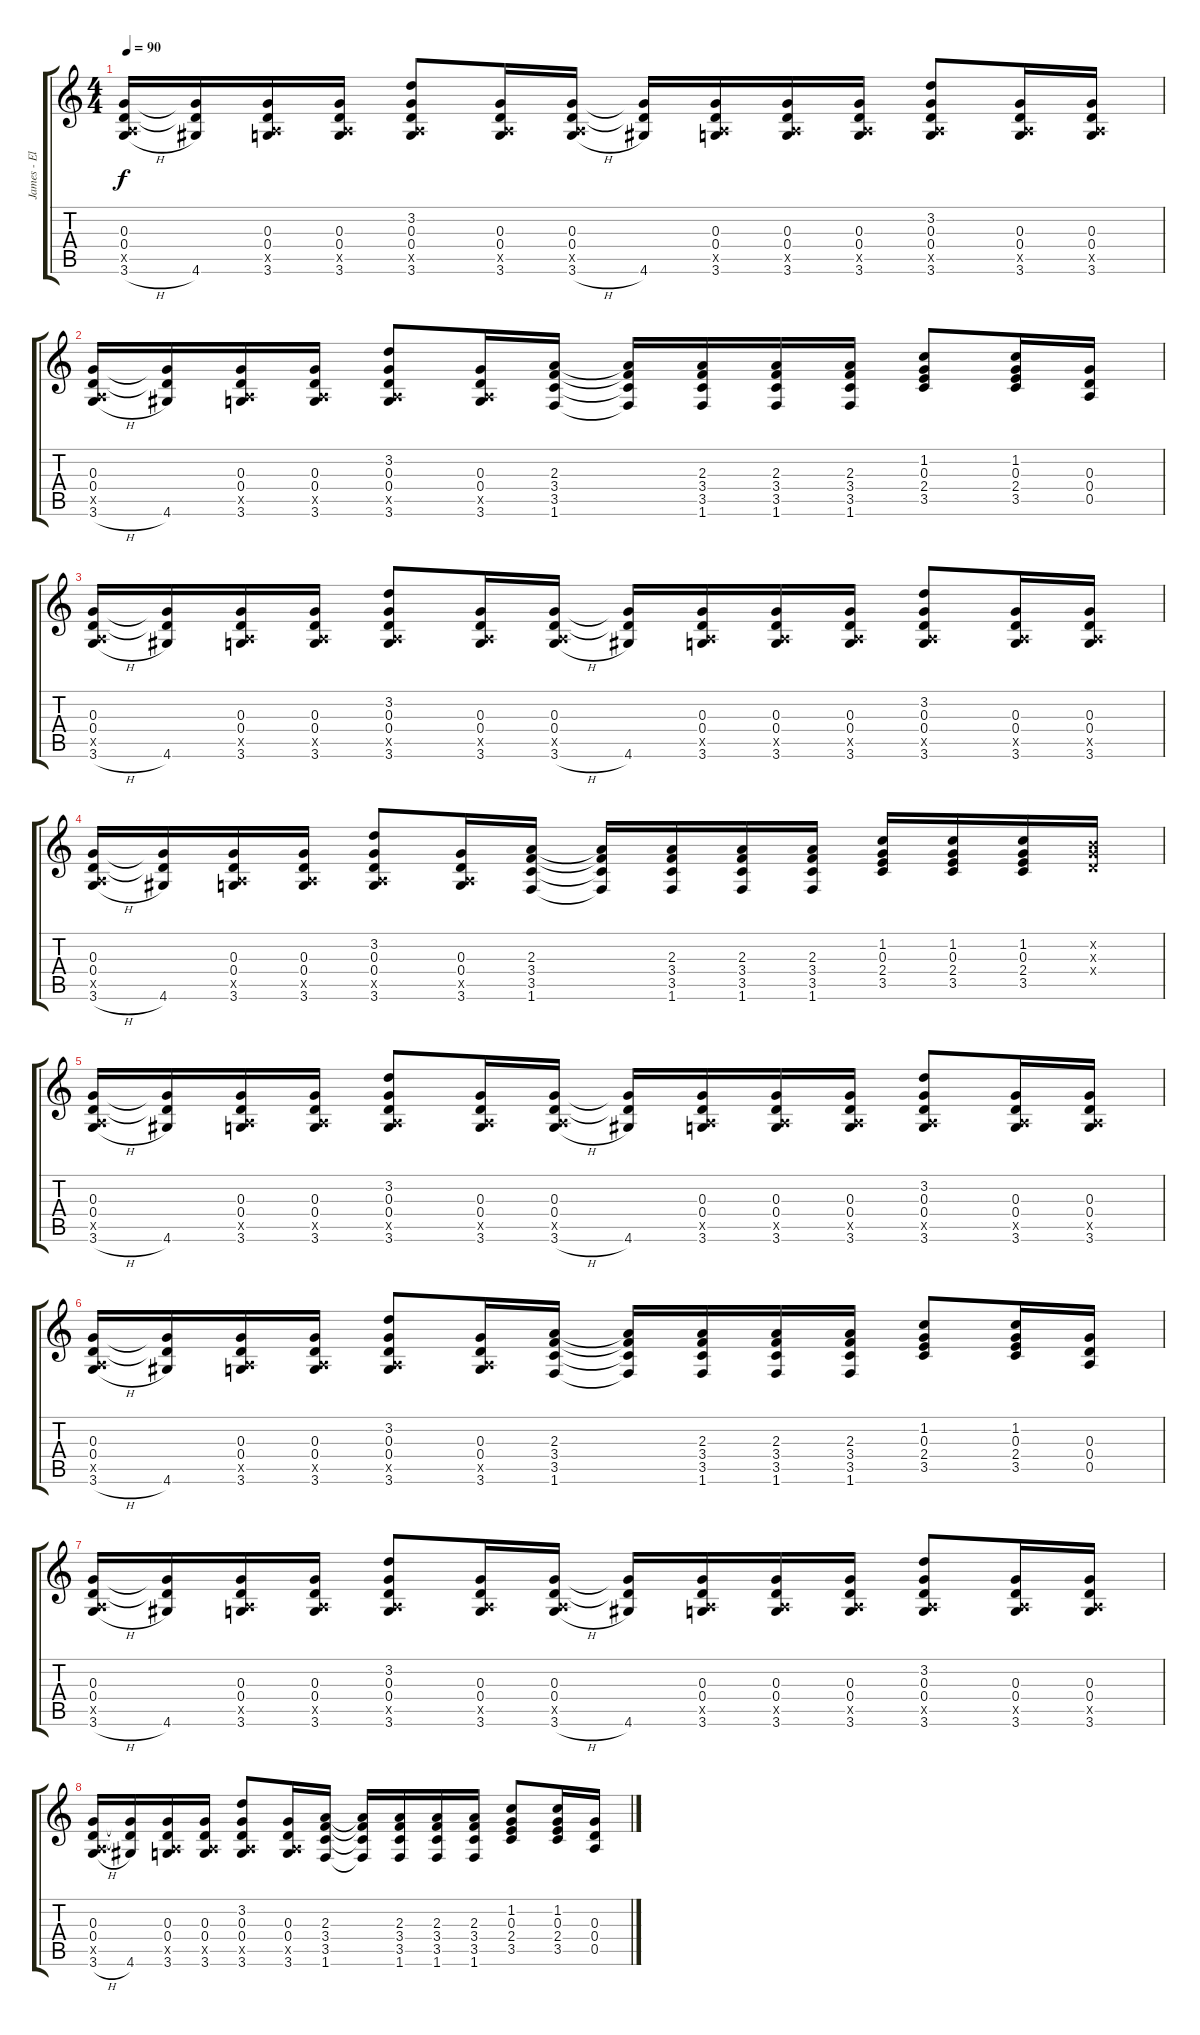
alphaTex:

\track ("James - Electric" "James - El") {instrument electricguitarclean}
\staff {score tabs}
\tuning (E4 B3 G3 D3 A2 E2) {hide}
\ts (4 4)
\tempo 90
\clef g2
\ks c
(0.3 0.4 0.5{x} 3.6{h}).16{dy f instrument electricguitarclean} (0.3{t} 0.4{t} 4.6).16 (0.3 0.4 0.5{x} 3.6).16 (0.3 0.4 0.5{x} 3.6).16 (3.2 0.3 0.4 0.5{x} 3.6).8 (0.3 0.4 0.5{x} 3.6).16 (0.3 0.4 0.5{x} 3.6{h}).16 (0.3{t} 0.4{t} 4.6).16 (0.3 0.4 0.5{x} 3.6).16 (0.3 0.4 0.5{x} 3.6).16 (0.3 0.4 0.5{x} 3.6).16 (3.2 0.3 0.4 0.5{x} 3.6).8 (0.3 0.4 0.5{x} 3.6).16 (0.3 0.4 0.5{x} 3.6).16 |
(0.3 0.4 0.5{x} 3.6{h}).16 (0.3{t} 0.4{t} 4.6).16 (0.3 0.4 0.5{x} 3.6).16 (0.3 0.4 0.5{x} 3.6).16 (3.2 0.3 0.4 0.5{x} 3.6).8 (0.3 0.4 0.5{x} 3.6).16 (2.3 3.4 3.5 1.6).16 (2.3{t} 3.4{t} 3.5{t} 1.6{t}).16 (2.3 3.4 3.5 1.6).16 (2.3 3.4 3.5 1.6).16 (2.3 3.4 3.5 1.6).16 (1.2 0.3 2.4 3.5).8 (1.2 0.3 2.4 3.5).16 (0.3 0.4 0.5).16 |
(0.3 0.4 0.5{x} 3.6{h}).16 (0.3{t} 0.4{t} 4.6).16 (0.3 0.4 0.5{x} 3.6).16 (0.3 0.4 0.5{x} 3.6).16 (3.2 0.3 0.4 0.5{x} 3.6).8 (0.3 0.4 0.5{x} 3.6).16 (0.3 0.4 0.5{x} 3.6{h}).16 (0.3{t} 0.4{t} 4.6).16 (0.3 0.4 0.5{x} 3.6).16 (0.3 0.4 0.5{x} 3.6).16 (0.3 0.4 0.5{x} 3.6).16 (3.2 0.3 0.4 0.5{x} 3.6).8 (0.3 0.4 0.5{x} 3.6).16 (0.3 0.4 0.5{x} 3.6).16 |
(0.3 0.4 0.5{x} 3.6{h}).16 (0.3{t} 0.4{t} 4.6).16 (0.3 0.4 0.5{x} 3.6).16 (0.3 0.4 0.5{x} 3.6).16 (3.2 0.3 0.4 0.5{x} 3.6).8 (0.3 0.4 0.5{x} 3.6).16 (2.3 3.4 3.5 1.6).16 (2.3{t} 3.4{t} 3.5{t} 1.6{t}).16 (2.3 3.4 3.5 1.6).16 (2.3 3.4 3.5 1.6).16 (2.3 3.4 3.5 1.6).16 (1.2 0.3 2.4 3.5).16 (1.2 0.3 2.4 3.5).16 (1.2 0.3 2.4 3.5).16 (0.2{x} 0.3{x} 0.4{x}).16 |
(0.3 0.4 0.5{x} 3.6{h}).16 (0.3{t} 0.4{t} 4.6).16 (0.3 0.4 0.5{x} 3.6).16 (0.3 0.4 0.5{x} 3.6).16 (3.2 0.3 0.4 0.5{x} 3.6).8 (0.3 0.4 0.5{x} 3.6).16 (0.3 0.4 0.5{x} 3.6{h}).16 (0.3{t} 0.4{t} 4.6).16 (0.3 0.4 0.5{x} 3.6).16 (0.3 0.4 0.5{x} 3.6).16 (0.3 0.4 0.5{x} 3.6).16 (3.2 0.3 0.4 0.5{x} 3.6).8 (0.3 0.4 0.5{x} 3.6).16 (0.3 0.4 0.5{x} 3.6).16 |
(0.3 0.4 0.5{x} 3.6{h}).16 (0.3{t} 0.4{t} 4.6).16 (0.3 0.4 0.5{x} 3.6).16 (0.3 0.4 0.5{x} 3.6).16 (3.2 0.3 0.4 0.5{x} 3.6).8 (0.3 0.4 0.5{x} 3.6).16 (2.3 3.4 3.5 1.6).16 (2.3{t} 3.4{t} 3.5{t} 1.6{t}).16 (2.3 3.4 3.5 1.6).16 (2.3 3.4 3.5 1.6).16 (2.3 3.4 3.5 1.6).16 (1.2 0.3 2.4 3.5).8 (1.2 0.3 2.4 3.5).16 (0.3 0.4 0.5).16 |
(0.3 0.4 0.5{x} 3.6{h}).16 (0.3{t} 0.4{t} 4.6).16 (0.3 0.4 0.5{x} 3.6).16 (0.3 0.4 0.5{x} 3.6).16 (3.2 0.3 0.4 0.5{x} 3.6).8 (0.3 0.4 0.5{x} 3.6).16 (0.3 0.4 0.5{x} 3.6{h}).16 (0.3{t} 0.4{t} 4.6).16 (0.3 0.4 0.5{x} 3.6).16 (0.3 0.4 0.5{x} 3.6).16 (0.3 0.4 0.5{x} 3.6).16 (3.2 0.3 0.4 0.5{x} 3.6).8 (0.3 0.4 0.5{x} 3.6).16 (0.3 0.4 0.5{x} 3.6).16 |
(0.3 0.4 0.5{x} 3.6{h}).16 (0.3{t} 0.4{t} 4.6).16 (0.3 0.4 0.5{x} 3.6).16 (0.3 0.4 0.5{x} 3.6).16 (3.2 0.3 0.4 0.5{x} 3.6).8 (0.3 0.4 0.5{x} 3.6).16 (2.3 3.4 3.5 1.6).16 (2.3{t} 3.4{t} 3.5{t} 1.6{t}).16 (2.3 3.4 3.5 1.6).16 (2.3 3.4 3.5 1.6).16 (2.3 3.4 3.5 1.6).16 (1.2 0.3 2.4 3.5).8 (1.2 0.3 2.4 3.5).16 (0.3 0.4 0.5).16
